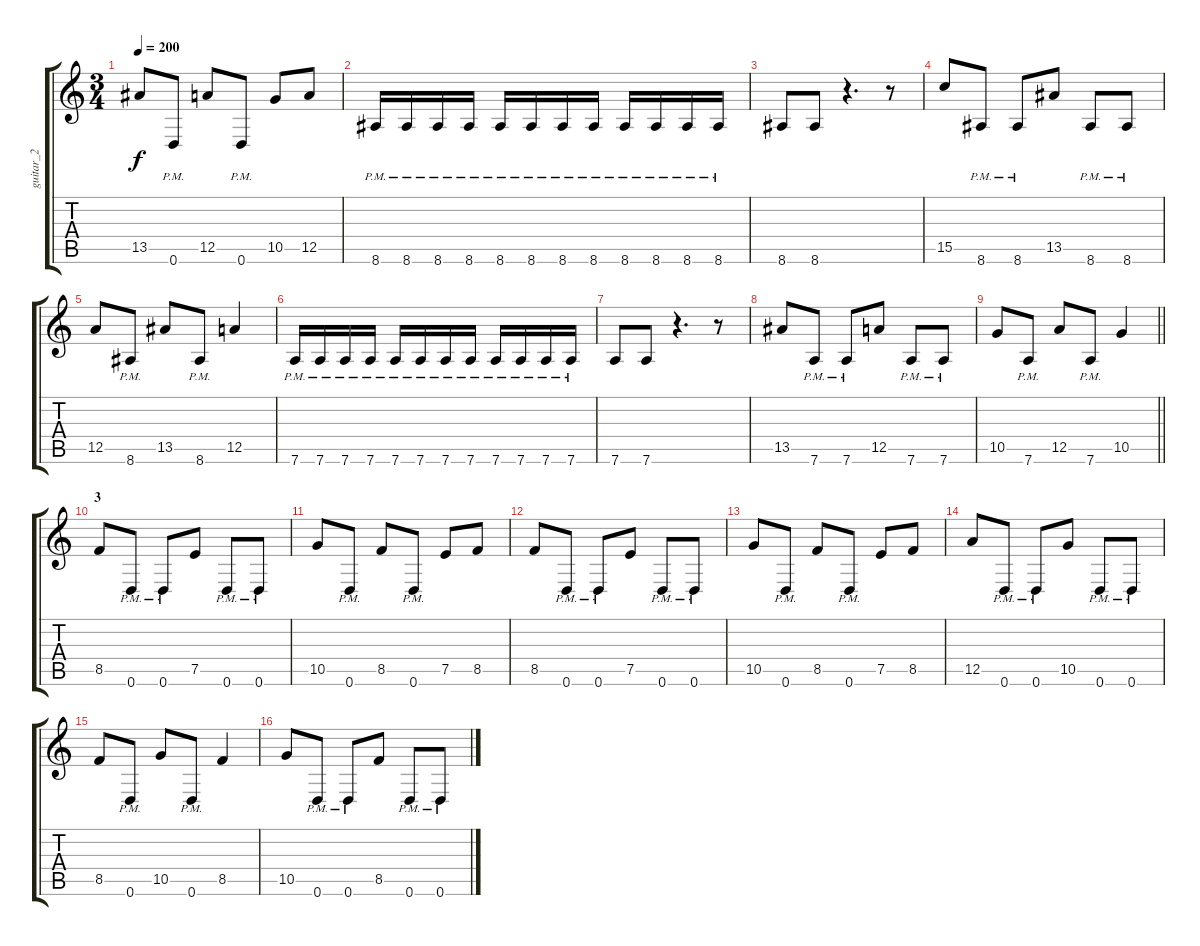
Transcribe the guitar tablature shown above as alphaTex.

\track ("guitar_2" "guitar_2") {instrument distortionguitar}
\staff {score tabs}
\tuning (E4 B3 G3 D3 A2 D2) {hide}
\ts (3 4)
\tempo 200
\clef g2
\ks c
13.5.8{dy f} 0.6{pm}.8 12.5.8 0.6{pm}.8 10.5.8 12.5.8 |
8.6{pm}.16 8.6{pm}.16 8.6{pm}.16 8.6{pm}.16 8.6{pm}.16 8.6{pm}.16 8.6{pm}.16 8.6{pm}.16 8.6{pm}.16 8.6{pm}.16 8.6{pm}.16 8.6{pm}.16 |
8.6.8 8.6.8 r.4{d} r.8 |
15.5.8 8.6{pm}.8 8.6{pm}.8 13.5.8 8.6{pm}.8 8.6{pm}.8 |
12.5.8 8.6{pm}.8 13.5.8 8.6{pm}.8 12.5.4 |
7.6{pm}.16 7.6{pm}.16 7.6{pm}.16 7.6{pm}.16 7.6{pm}.16 7.6{pm}.16 7.6{pm}.16 7.6{pm}.16 7.6{pm}.16 7.6{pm}.16 7.6{pm}.16 7.6{pm}.16 |
7.6.8 7.6.8 r.4{d} r.8 |
13.5.8 7.6{pm}.8 7.6{pm}.8 12.5.8 7.6{pm}.8 7.6{pm}.8 |
\barLineRight lightlight
10.5.8 7.6{pm}.8 12.5.8 7.6{pm}.8 10.5.4 |
\section ("" "3")
8.5.8 0.6{pm}.8 0.6{pm}.8 7.5.8 0.6{pm}.8 0.6{pm}.8 |
10.5.8 0.6{pm}.8 8.5.8 0.6{pm}.8 7.5.8 8.5.8 |
8.5.8 0.6{pm}.8 0.6{pm}.8 7.5.8 0.6{pm}.8 0.6{pm}.8 |
10.5.8 0.6{pm}.8 8.5.8 0.6{pm}.8 7.5.8 8.5.8 |
12.5.8 0.6{pm}.8 0.6{pm}.8 10.5.8 0.6{pm}.8 0.6{pm}.8 |
8.5.8 0.6{pm}.8 10.5.8 0.6{pm}.8 8.5.4 |
10.5.8 0.6{pm}.8 0.6{pm}.8 8.5.8 0.6{pm}.8 0.6{pm}.8
